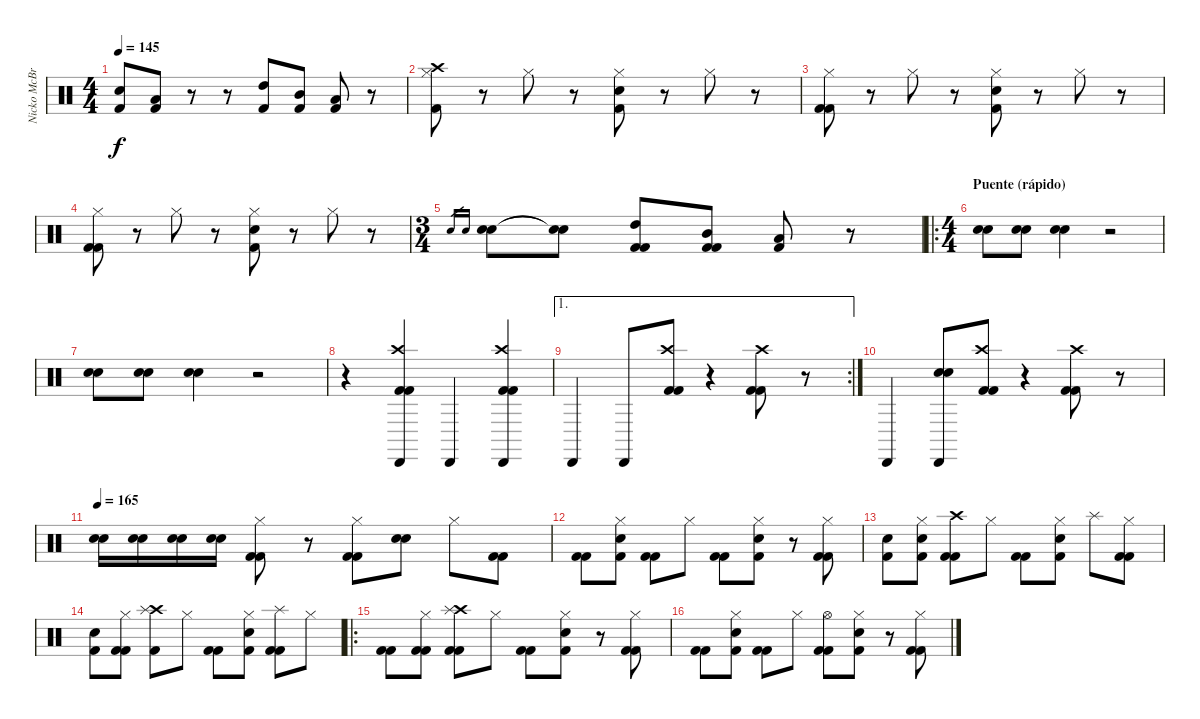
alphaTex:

\track ("Nicko McBrain" "Nicko McBr") {instrument percussion}
\staff {score}
\articulation defaults
\ts (4 4)
\tempo 145
\clef neutral
\ks c
("Snare (hit) 2" "Kick (hit) 2").8{dy f} ("Low Tom (hit)" "Kick (hit) 2").8 r.8 r.8 ("High Tom (hit)" "Kick (hit) 2").8 ("Mid Tom (hit)" "Kick (hit) 2").8 ("Low Tom (hit)" "Kick (hit) 2").8 r.8 |
("Crash high (hit)" "Hi-Hat (closed)" "Kick (hit) 2").8 r.8 "Hi-Hat (closed)".8 r.8 ("Hi-Hat (closed)" "Kick (hit) 2" "Snare (hit) 2").8 r.8 "Hi-Hat (closed)".8 r.8 |
("Hi-Hat (closed)" "Kick (hit) 2" "Kick (hit) 2").8 r.8 "Hi-Hat (closed)".8 r.8 ("Hi-Hat (closed)" "Kick (hit) 2" "Snare (hit) 2").8 r.8 "Hi-Hat (closed)".8 r.8 |
("Hi-Hat (closed)" "Kick (hit) 2" "Kick (hit) 2").8 r.8 "Hi-Hat (closed)".8 r.8 ("Hi-Hat (closed)" "Kick (hit) 2" "Snare (hit) 2").8 r.8 "Hi-Hat (closed)".8 r.8 |
\ts (3 4)
"Snare (hit) 2".16{gr} "Snare (hit) 2".16{gr} ("Snare (hit) 2" "Snare (hit) 2").8 ("Snare (hit)"{t} "Snare (hit)"{t}).8 ("High Tom (hit)" "Kick (hit) 2" "Kick (hit) 2").8 ("Mid Tom (hit)" "Kick (hit) 2" "Kick (hit) 2").8 ("Low Tom (hit)" "Kick (hit) 2").8 r.8 |
\ro
\ts (4 4)
\section ("" "Puente (rápido)")
("Snare (hit) 2" "Snare (hit) 2").8 ("Snare (hit) 2" "Snare (hit) 2").8 ("Snare (hit) 2" "Snare (hit) 2").4 r.2 |
("Snare (hit) 2" "Snare (hit) 2").8 ("Snare (hit) 2" "Snare (hit) 2").8 ("Snare (hit) 2" "Snare (hit) 2").4 r.2 |
r.4 ("Crash high (hit)" "Kick (hit) 2" "Kick (hit) 2" "Cabasa (hit)").4 "Cabasa (hit)".4 ("Crash high (hit)" "Kick (hit) 2" "Kick (hit) 2" "Cabasa (hit)").4 |
\ae 1
\rc 2 "Cabasa (hit)".4 "Cabasa (hit)".8
("Crash high (hit)" "Kick (hit) 2" "Kick (hit) 2").8 r.4 ("Crash high (hit)" "Kick (hit) 2" "Kick (hit) 2").8 r.8 |
"Cabasa (hit)".4 ("Cabasa (hit)" "Snare (hit) 2" "Snare (hit) 2").8 ("Crash high (hit)" "Kick (hit) 2" "Kick (hit) 2").8 r.4 ("Crash high (hit)" "Kick (hit) 2" "Kick (hit) 2").8 r.8 |
\tempo 165
("Snare (hit) 2" "Snare (hit) 2").16 ("Snare (hit) 2" "Snare (hit) 2").16 ("Snare (hit) 2" "Snare (hit) 2").16 ("Snare (hit) 2" "Snare (hit) 2").16 ("Hi-Hat (closed)" "Kick (hit) 2" "Kick (hit) 2").8 r.8 ("Hi-Hat (closed)" "Kick (hit) 2" "Kick (hit) 2").8 ("Snare (hit) 2" "Snare (hit) 2").8 "Hi-Hat (closed)".8 ("Kick (hit) 2" "Kick (hit) 2").8 |
("Kick (hit) 2" "Kick (hit) 2").8 ("Hi-Hat (closed)" "Kick (hit) 2" "Snare (hit) 2").8 ("Kick (hit) 2" "Kick (hit) 2").8 "Hi-Hat (closed)".8 ("Kick (hit) 2" "Kick (hit) 2").8 ("Hi-Hat (closed)" "Kick (hit) 2" "Snare (hit) 2").8 r.8 ("Hi-Hat (closed)" "Kick (hit) 2" "Kick (hit) 2").8 |
("Kick (hit) 2" "Snare (hit) 2").8 ("Hi-Hat (closed)" "Kick (hit) 2" "Snare (hit) 2").8 ("Crash high (hit)" "Kick (hit) 2" "Kick (hit) 2").8 "Hi-Hat (closed)".8 ("Kick (hit) 2" "Kick (hit) 2").8 ("Hi-Hat (closed)" "Kick (hit) 2" "Snare (hit) 2").8 "Splash (hit)".8 ("Hi-Hat (closed)" "Kick (hit) 2" "Kick (hit) 2").8 |
("Kick (hit) 2" "Snare (hit) 2").8 ("Hi-Hat (closed)" "Kick (hit) 2" "Kick (hit) 2").8 ("Crash high (hit)" "Kick (hit) 2" "Splash (hit)").8 "Hi-Hat (closed)".8 ("Kick (hit) 2" "Kick (hit) 2").8 ("Hi-Hat (closed)" "Kick (hit) 2" "Snare (hit) 2").8 ("Splash (hit)" "Kick (hit) 2" "Kick (hit) 2").8 "Hi-Hat (closed)".8 |
\ro
("Kick (hit) 2" "Kick (hit) 2").8 ("Hi-Hat (closed)" "Kick (hit) 2" "Kick (hit) 2").8 ("Crash high (hit)" "Kick (hit) 2" "Kick (hit) 2" "Splash (hit)").8 "Hi-Hat (closed)".8 ("Kick (hit) 2" "Kick (hit) 2").8 ("Hi-Hat (closed)" "Snare (hit) 2" "Kick (hit) 2").8 r.8 ("Hi-Hat (closed)" "Kick (hit) 2" "Kick (hit) 2").8 |
("Kick (hit) 2" "Kick (hit) 2").8 ("Hi-Hat (closed)" "Kick (hit) 2" "Snare (hit) 2").8 ("Kick (hit) 2" "Kick (hit) 2").8 "Hi-Hat (closed)".8 ("Hi-Hat (open)" "Kick (hit) 2" "Kick (hit) 2").8 ("Hi-Hat (closed)" "Kick (hit) 2" "Snare (hit) 2").8 r.8 ("Hi-Hat (closed)" "Kick (hit) 2" "Kick (hit) 2").8
